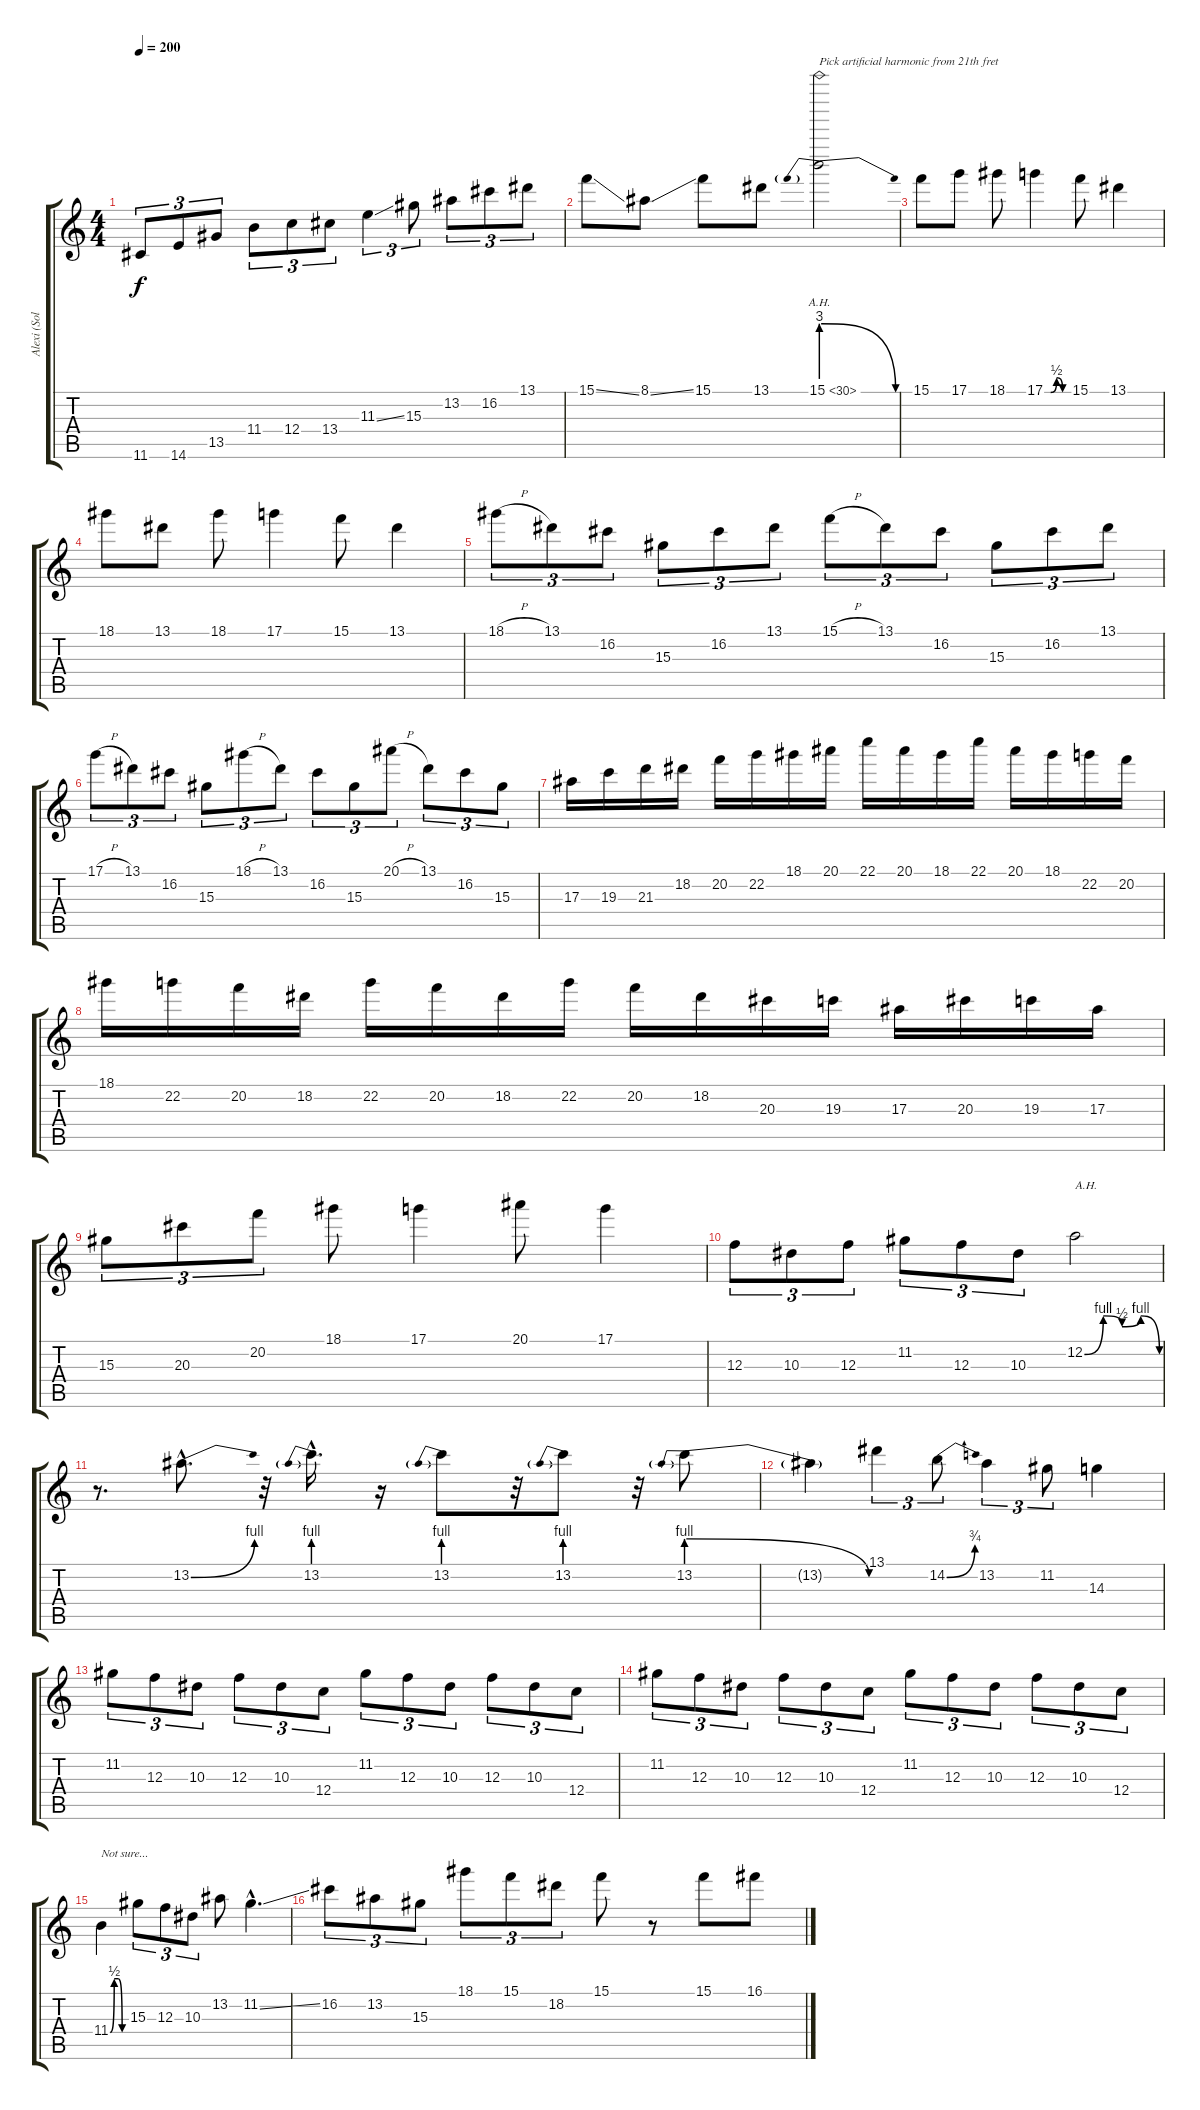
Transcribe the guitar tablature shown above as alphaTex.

\track ("Alexi (Solo)" "Alexi (Sol") {instrument distortionguitar}
\staff {score tabs}
\tuning (D4 A3 F3 C3 G2 D2) {hide}
\ts (4 4)
\tempo 200
\clef g2
\ks c
11.6.8{tu (3 2) dy f} 14.6.8{tu (3 2)} 13.5.8{tu (3 2)} 11.4.8{tu (3 2)} 12.4.8{tu (3 2)} 13.4.8{tu (3 2)} 11.3{ss}.4{tu (3 2)} 15.3.8{tu (3 2)} 13.2.8{tu (3 2)} 16.2.8{tu (3 2)} 13.1.8{tu (3 2)} |
15.1{ss}.8 8.1{ss}.8 15.1.8 13.1.8 15.1{be (prebendrelease 0 12 60 0) ah 15}.2{txt "Pick artificial harmonic from 21th fret"} |
15.1.8 17.1.8 18.1.8 17.1{be (custom 0 0 15 0 30 2 45 0 60 0)}.4 15.1.8 13.1.4 |
18.1.8 13.1.8 18.1.8 17.1.4 15.1.8 13.1.4 |
18.1{h}.8{tu (3 2)} 13.1.8{tu (3 2)} 16.2.8{tu (3 2)} 15.3.8{tu (3 2)} 16.2.8{tu (3 2)} 13.1.8{tu (3 2)} 15.1{h}.8{tu (3 2)} 13.1.8{tu (3 2)} 16.2.8{tu (3 2)} 15.3.8{tu (3 2)} 16.2.8{tu (3 2)} 13.1.8{tu (3 2)} |
17.1{h}.8{tu (3 2)} 13.1.8{tu (3 2)} 16.2.8{tu (3 2)} 15.3.8{tu (3 2)} 18.1{h}.8{tu (3 2)} 13.1.8{tu (3 2)} 16.2.8{tu (3 2)} 15.3.8{tu (3 2)} 20.1{h}.8{tu (3 2)} 13.1.8{tu (3 2)} 16.2.8{tu (3 2)} 15.3.8{tu (3 2)} |
17.3.16 19.3.16 21.3.16 18.2.16 20.2.16 22.2.16 18.1.16 20.1.16 22.1.16 20.1.16 18.1.16 22.1.16 20.1.16 18.1.16 22.2.16 20.2.16 |
18.1.16 22.2.16 20.2.16 18.2.16 22.2.16 20.2.16 18.2.16 22.2.16 20.2.16 18.2.16 20.3.16 19.3.16 17.3.16 20.3.16 19.3.16 17.3.16 |
15.3.8{tu (3 2)} 20.3.8{tu (3 2)} 20.2.8{tu (3 2)} 18.1.8 17.1.4 20.1.8 17.1.4 |
12.3.8{tu (3 2)} 10.3.8{tu (3 2)} 12.3.8{tu (3 2)} 11.2.8{tu (3 2)} 12.3.8{tu (3 2)} 10.3.8{tu (3 2)} 12.2{be (custom 0 0 15 4 30 2 45 4 60 0)}.2{txt "A.H." instrument guitarharmonics} |
r.8{d instrument distortionguitar} 13.2{be (bend 0 0 60 4) hac}.8{d} r.32 13.2{be (prebend 0 4 60 4) hac}.16{d} r.16 13.2{be (prebend 0 4 60 4)}.8 r.32 13.2{be (prebend 0 4 60 4)}.8 r.32 13.2{be (prebendrelease 0 4 60 0)}.8 |
13.2{t}.4 13.1.4{tu (3 2)} 14.2{be (bend 0 0 60 3)}.8{tu (3 2)} 13.2.4{tu (3 2)} 11.2.8{tu (3 2)} 14.3.4 |
11.2.8{tu (3 2)} 12.3.8{tu (3 2)} 10.3.8{tu (3 2)} 12.3.8{tu (3 2)} 10.3.8{tu (3 2)} 12.4.8{tu (3 2)} 11.2.8{tu (3 2)} 12.3.8{tu (3 2)} 10.3.8{tu (3 2)} 12.3.8{tu (3 2)} 10.3.8{tu (3 2)} 12.4.8{tu (3 2)} |
11.2.8{tu (3 2)} 12.3.8{tu (3 2)} 10.3.8{tu (3 2)} 12.3.8{tu (3 2)} 10.3.8{tu (3 2)} 12.4.8{tu (3 2)} 11.2.8{tu (3 2)} 12.3.8{tu (3 2)} 10.3.8{tu (3 2)} 12.3.8{tu (3 2)} 10.3.8{tu (3 2)} 12.4.8{tu (3 2)} |
11.4{be (custom 0 0 15 2 30 2 45 0 60 0)}.4{txt "Not sure..."} 15.3.8{tu (3 2)} 12.3.8{tu (3 2)} 10.3.8{tu (3 2)} 13.2.8 11.2{ss hac}.4{d} |
16.2.8{tu (3 2)} 13.2.8{tu (3 2)} 15.3.8{tu (3 2)} 18.1.8{tu (3 2)} 15.1.8{tu (3 2)} 18.2.8{tu (3 2)} 15.1.8 r.8 15.1.8 16.1{ss}.8
